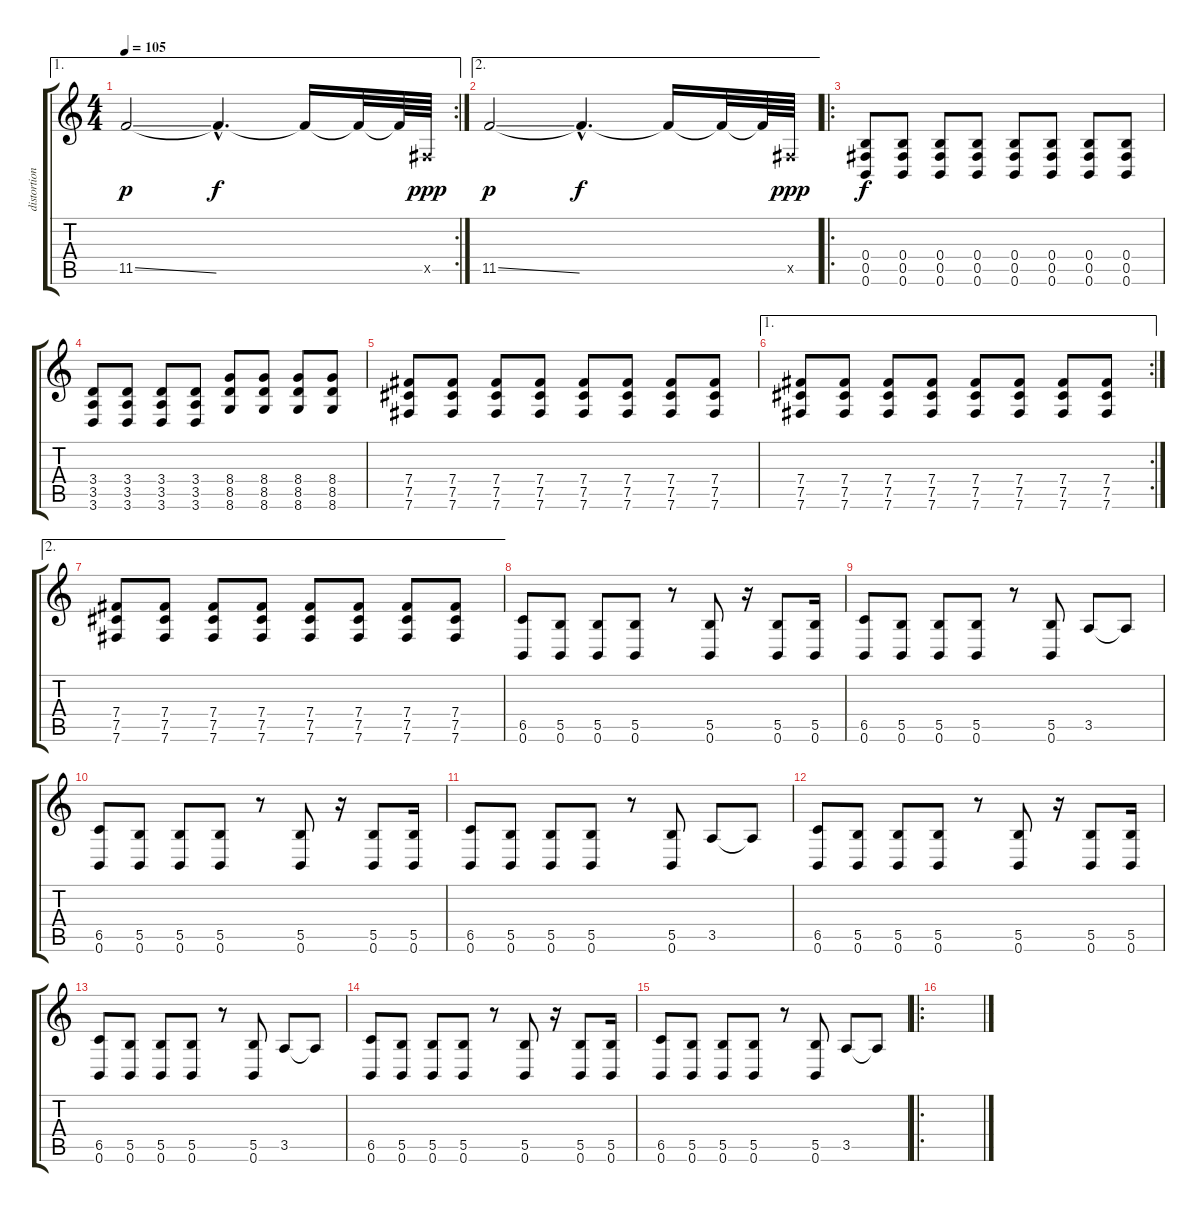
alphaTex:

\track ("distortion guitar" "distortion") {instrument distortionguitar}
\staff {score tabs}
\tuning (Db4 Ab3 E3 B2 Gb2 B1) {hide}
\ae 1
\rc 2
\ts (4 4)
\tempo 105
\clef g2
\ks c
11.5{ss}.2{dy p} 11.5{hac t}.4{d dy f} 11.5{t}.16 11.5{t}.32 11.5{t}.64 0.5{x}.64{dy ppp} |
\ae 2
11.5{ss}.2{dy p} 11.5{hac t}.4{d dy f} 11.5{t}.16 11.5{t}.32 11.5{t}.64 0.5{x}.64{dy ppp} |
\ro
(0.4 0.5 0.6).8{dy f} (0.4 0.5 0.6).8 (0.4 0.5 0.6).8 (0.4 0.5 0.6).8 (0.4 0.5 0.6).8 (0.4 0.5 0.6).8 (0.4 0.5 0.6).8 (0.4 0.5 0.6).8 |
(3.4 3.5 3.6).8 (3.4 3.5 3.6).8 (3.4 3.5 3.6).8 (3.4 3.5 3.6).8 (8.4 8.5 8.6).8 (8.4 8.5 8.6).8 (8.4 8.5 8.6).8 (8.4 8.5 8.6).8 |
(7.4 7.5 7.6).8 (7.4 7.5 7.6).8 (7.4 7.5 7.6).8 (7.4 7.5 7.6).8 (7.4 7.5 7.6).8 (7.4 7.5 7.6).8 (7.4 7.5 7.6).8 (7.4 7.5 7.6).8 |
\ae 1
\rc 2
(7.4 7.5 7.6).8 (7.4 7.5 7.6).8 (7.4 7.5 7.6).8 (7.4 7.5 7.6).8 (7.4 7.5 7.6).8 (7.4 7.5 7.6).8 (7.4 7.5 7.6).8 (7.4 7.5 7.6).8 |
\ae 2
(7.4 7.5 7.6).8 (7.4 7.5 7.6).8 (7.4 7.5 7.6).8 (7.4 7.5 7.6).8 (7.4 7.5 7.6).8 (7.4 7.5 7.6).8 (7.4 7.5 7.6).8 (7.4 7.5 7.6).8 |
(6.5 0.6).8 (5.5 0.6).8 (5.5 0.6).8 (5.5 0.6).8 r.8 (5.5 0.6).8 r.16 (5.5 0.6).8 (5.5 0.6).16 |
(6.5 0.6).8 (5.5 0.6).8 (5.5 0.6).8 (5.5 0.6).8 r.8 (5.5 0.6).8 3.5.8 3.5{t}.8 |
(6.5 0.6).8 (5.5 0.6).8 (5.5 0.6).8 (5.5 0.6).8 r.8 (5.5 0.6).8 r.16 (5.5 0.6).8 (5.5 0.6).16 |
(6.5 0.6).8 (5.5 0.6).8 (5.5 0.6).8 (5.5 0.6).8 r.8 (5.5 0.6).8 3.5.8 3.5{t}.8 |
(6.5 0.6).8 (5.5 0.6).8 (5.5 0.6).8 (5.5 0.6).8 r.8 (5.5 0.6).8 r.16 (5.5 0.6).8 (5.5 0.6).16 |
(6.5 0.6).8 (5.5 0.6).8 (5.5 0.6).8 (5.5 0.6).8 r.8 (5.5 0.6).8 3.5.8 3.5{t}.8 |
(6.5 0.6).8 (5.5 0.6).8 (5.5 0.6).8 (5.5 0.6).8 r.8 (5.5 0.6).8 r.16 (5.5 0.6).8 (5.5 0.6).16 |
(6.5 0.6).8 (5.5 0.6).8 (5.5 0.6).8 (5.5 0.6).8 r.8 (5.5 0.6).8 3.5.8 3.5{t}.8 |
\ro
